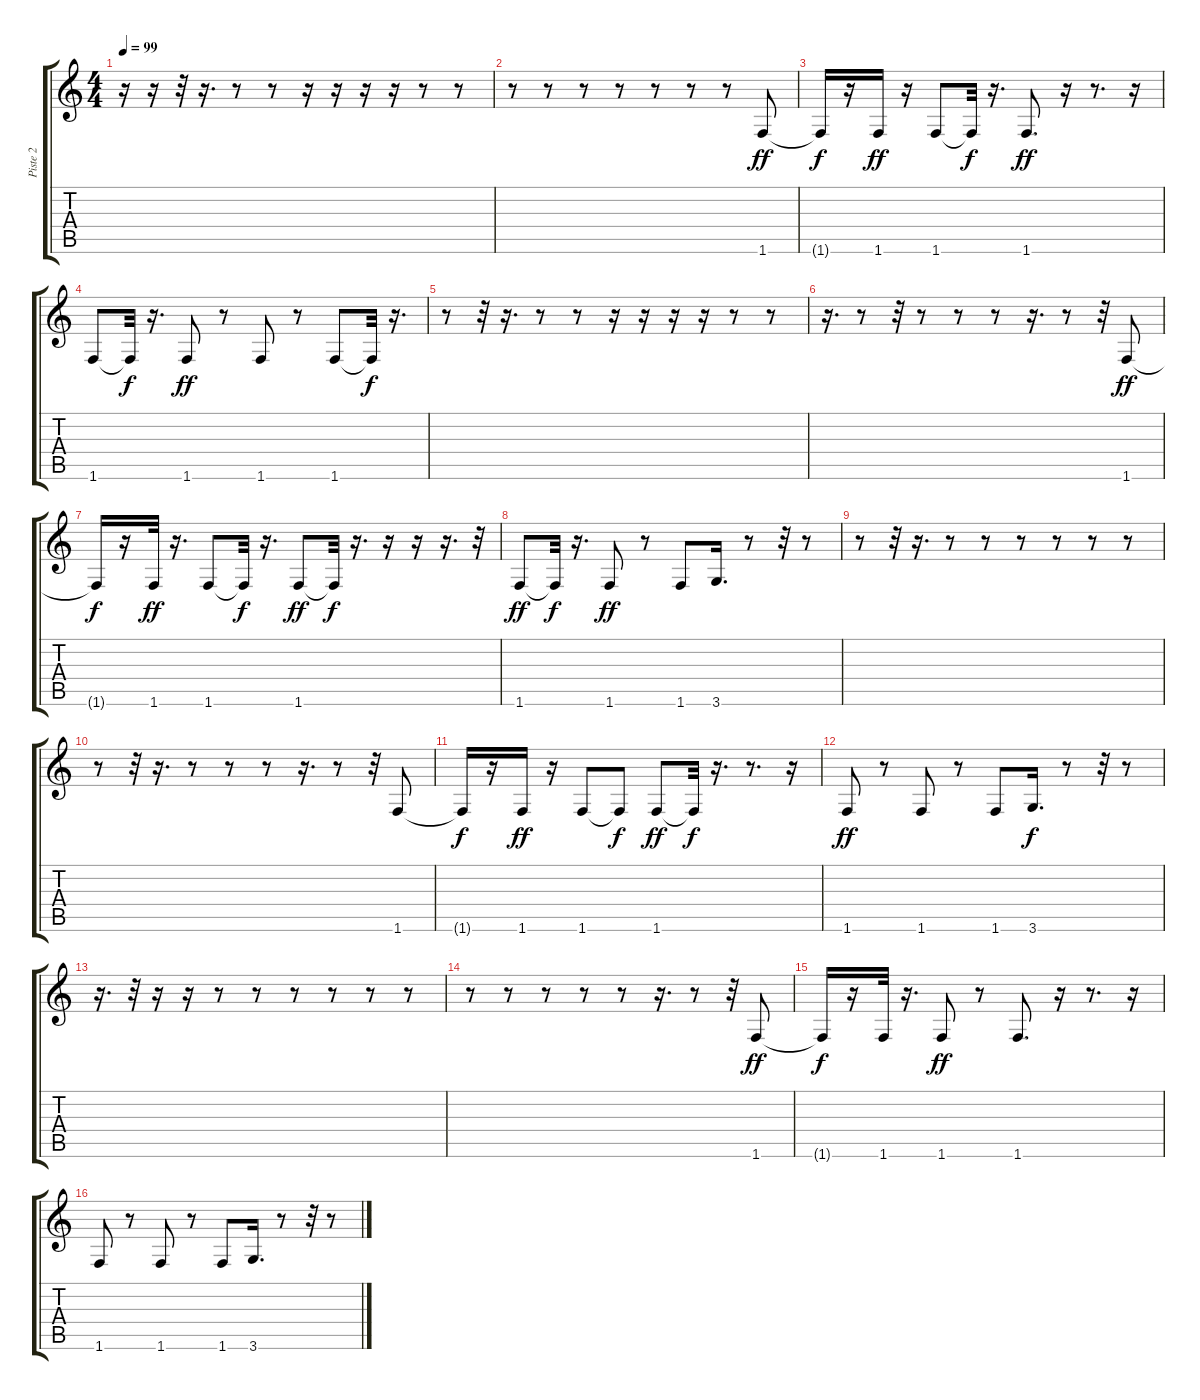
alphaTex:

\track ("Piste 2" "Piste 2") {instrument fretlessbass}
\staff {score tabs}
\tuning (E4 B3 G3 D3 A2 E2) {hide}
\ts (4 4)
\tempo 99
\clef g2
\ks c
r.16{dy ff} r.16 r.32 r.16{d} r.8 r.8 r.16 r.16 r.16 r.16 r.8 r.8 |
r.8 r.8 r.8 r.8 r.8 r.8 r.8 1.6.8 |
1.6{t}.16{dy f} r.16 1.6.16{dy ff} r.16 1.6.8 1.6{t}.32{dy f} r.16{d} 1.6.8{d dy ff} r.16 r.8{d} r.16 |
1.6.8 1.6{t}.32{dy f} r.16{d} 1.6.8{dy ff} r.8 1.6.8 r.8 1.6.8 1.6{t}.32{dy f} r.16{d} |
r.8 r.32 r.16{d} r.8 r.8 r.16 r.16 r.16 r.16 r.8 r.8 |
r.16{d} r.8 r.32 r.8 r.8 r.8 r.16{d} r.8 r.32 1.6.8{dy ff} |
1.6{t}.16{dy f} r.16 1.6.32{dy ff} r.16{d} 1.6.8 1.6{t}.32{dy f} r.16{d} 1.6.8{dy ff} 1.6{t}.32{dy f} r.16{d} r.16 r.16 r.16{d} r.32 |
1.6.8{dy ff} 1.6{t}.32{dy f} r.16{d} 1.6.8{dy ff} r.8 1.6.8 3.6.16{d} r.8 r.32 r.8 |
r.8 r.32 r.16{d} r.8 r.8 r.8 r.8 r.8 r.8 |
r.8 r.32 r.16{d} r.8 r.8 r.8 r.16{d} r.8 r.32 1.6.8 |
1.6{t}.16{dy f} r.16 1.6.16{dy ff} r.16 1.6.8 1.6{t}.8{dy f} 1.6.8{dy ff} 1.6{t}.32{dy f} r.16{d} r.8{d} r.16 |
1.6.8{dy ff} r.8 1.6.8 r.8 1.6.8 3.6.16{d dy f} r.8 r.32 r.8 |
r.16{d} r.32 r.16 r.16 r.8 r.8 r.8 r.8 r.8 r.8 |
r.8 r.8 r.8 r.8 r.8 r.16{d} r.8 r.32 1.6.8{dy ff} |
1.6{t}.16{dy f} r.16 1.6.32 r.16{d} 1.6.8{dy ff} r.8 1.6.8{d} r.16 r.8{d} r.16 |
1.6.8 r.8 1.6.8 r.8 1.6.8 3.6.16{d} r.8 r.32 r.8
